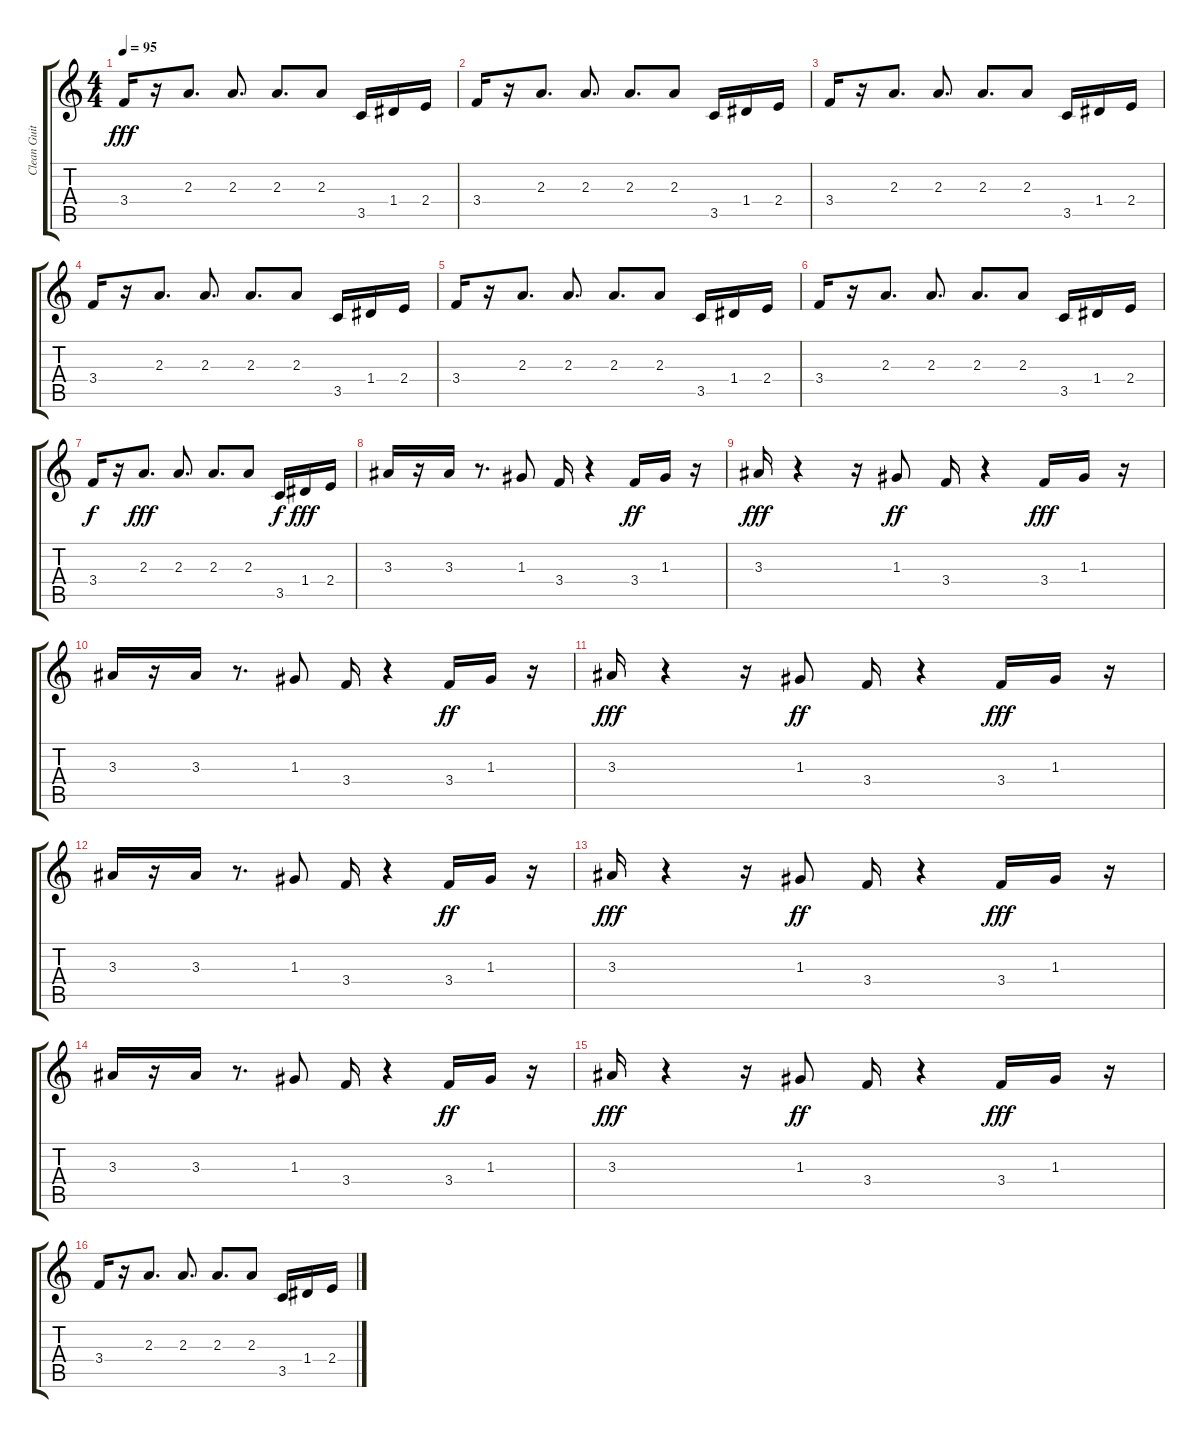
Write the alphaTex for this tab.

\track ("Clean Guitar" "Clean Guit") {instrument acousticguitarsteel}
\staff {score tabs}
\tuning (E4 B3 G3 D3 A2 E2) {hide}
\ts (4 4)
\tempo 95
\clef g2
\ks c
3.4.16{dy fff} r.16 2.3.8{d} 2.3.8{d} 2.3.8{d} 2.3.8 3.5.16 1.4.16 2.4.16 |
3.4.16 r.16 2.3.8{d} 2.3.8{d} 2.3.8{d} 2.3.8 3.5.16 1.4.16 2.4.16 |
3.4.16 r.16 2.3.8{d} 2.3.8{d} 2.3.8{d} 2.3.8 3.5.16 1.4.16 2.4.16 |
3.4.16 r.16 2.3.8{d} 2.3.8{d} 2.3.8{d} 2.3.8 3.5.16 1.4.16 2.4.16 |
3.4.16 r.16 2.3.8{d} 2.3.8{d} 2.3.8{d} 2.3.8 3.5.16 1.4.16 2.4.16 |
3.4.16 r.16 2.3.8{d} 2.3.8{d} 2.3.8{d} 2.3.8 3.5.16 1.4.16 2.4.16 |
3.4.16{dy f} r.16 2.3.8{d dy fff} 2.3.8{d} 2.3.8{d} 2.3.8 3.5.16{dy f} 1.4.16{dy fff} 2.4.16 |
3.3.16 r.16 3.3.16 r.8{d} 1.3.8 3.4.16 r.4 3.4.16{dy ff} 1.3.16 r.16 |
3.3.16{dy fff} r.4 r.16 1.3.8{dy ff} 3.4.16 r.4 3.4.16{dy fff} 1.3.16 r.16 |
3.3.16 r.16 3.3.16 r.8{d} 1.3.8 3.4.16 r.4 3.4.16{dy ff} 1.3.16 r.16 |
3.3.16{dy fff} r.4 r.16 1.3.8{dy ff} 3.4.16 r.4 3.4.16{dy fff} 1.3.16 r.16 |
3.3.16 r.16 3.3.16 r.8{d} 1.3.8 3.4.16 r.4 3.4.16{dy ff} 1.3.16 r.16 |
3.3.16{dy fff} r.4 r.16 1.3.8{dy ff} 3.4.16 r.4 3.4.16{dy fff} 1.3.16 r.16 |
3.3.16 r.16 3.3.16 r.8{d} 1.3.8 3.4.16 r.4 3.4.16{dy ff} 1.3.16 r.16 |
3.3.16{dy fff} r.4 r.16 1.3.8{dy ff} 3.4.16 r.4 3.4.16{dy fff} 1.3.16 r.16 |
3.4.16 r.16 2.3.8{d} 2.3.8{d} 2.3.8{d} 2.3.8 3.5.16 1.4.16 2.4.16
